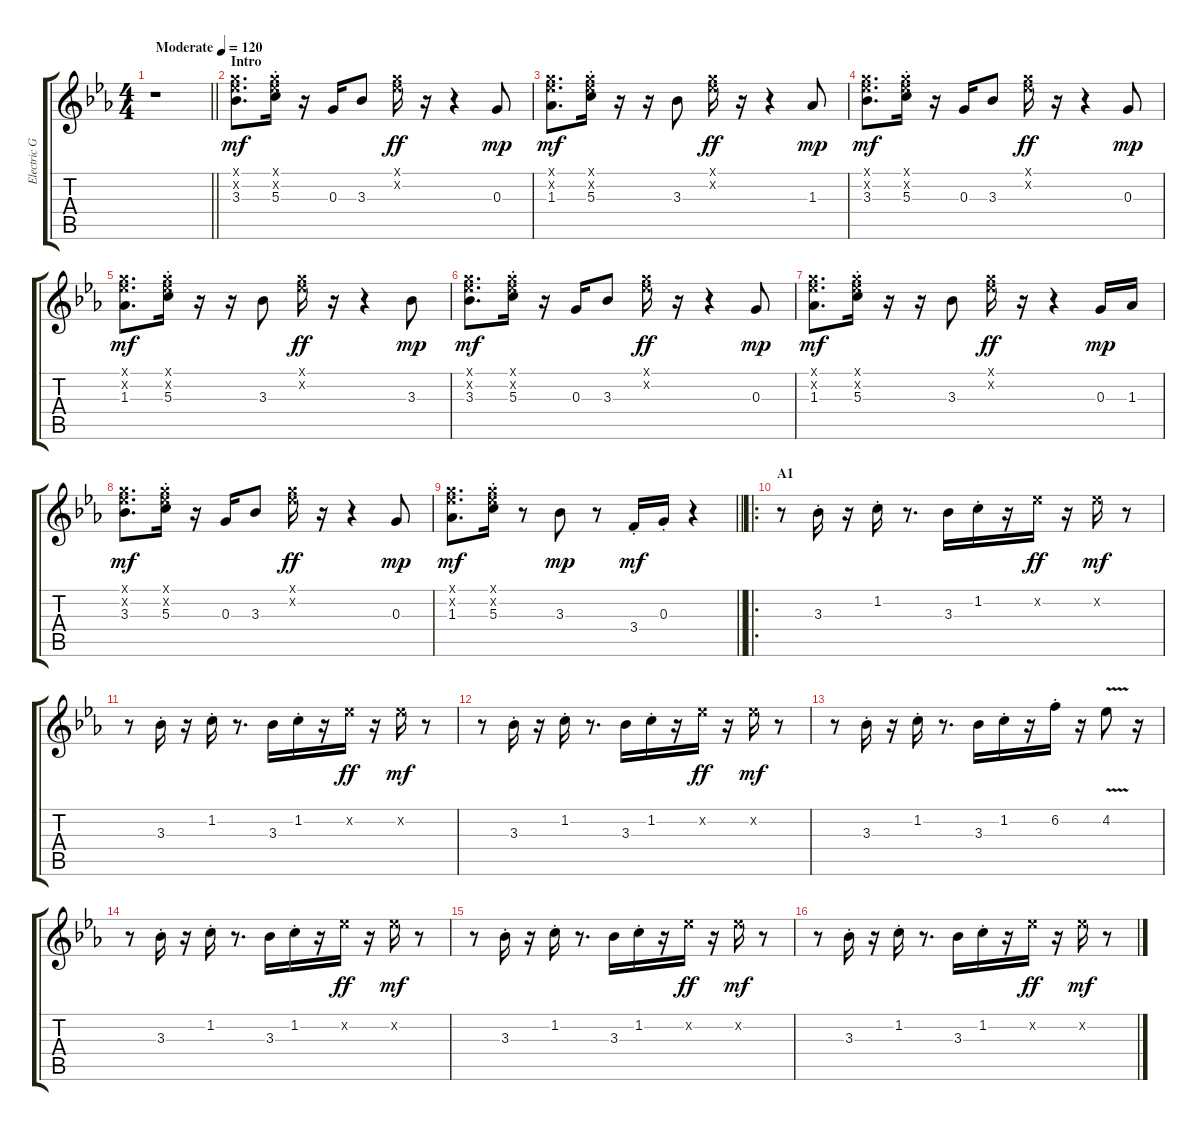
\track ("Electric Guitar 3" "Electric G") {instrument electricguitarmuted}
\staff {score tabs}
\tuning (E4 B3 G3 D3 A2 E2) {hide}
\ts (4 4)
\tempo (120 "Moderate")
\clef g2
\barLineRight lightlight
\ks eb
r.1{dy mf instrument electricguitarmuted} |
\section ("" "Intro")
(3.1{x} 4.2{x} 3.3).8{d} (3.1{x} 4.2{x} 5.3{st}).16 r.16 0.3.16 3.3.8 (3.1{x} 4.2{x}).16{dy ff} r.16 r.4 0.3.8{dy mp} |
(3.1{x} 4.2{x} 1.3).8{d dy mf} (3.1{x} 4.2{x} 5.3{st}).16 r.16 r.16 3.3.8 (3.1{x} 4.2{x}).16{dy ff} r.16 r.4 1.3.8{dy mp} |
(3.1{x} 4.2{x} 3.3).8{d dy mf} (3.1{x} 4.2{x} 5.3{st}).16 r.16 0.3.16 3.3.8 (3.1{x} 4.2{x}).16{dy ff} r.16 r.4 0.3.8{dy mp} |
(3.1{x} 4.2{x} 1.3).8{d dy mf} (3.1{x} 4.2{x} 5.3{st}).16 r.16 r.16 3.3.8 (3.1{x} 4.2{x}).16{dy ff} r.16 r.4 3.3.8{dy mp} |
(3.1{x} 4.2{x} 3.3).8{d dy mf} (3.1{x} 4.2{x} 5.3{st}).16 r.16 0.3.16 3.3.8 (3.1{x} 4.2{x}).16{dy ff} r.16 r.4 0.3.8{dy mp} |
(3.1{x} 4.2{x} 1.3).8{d dy mf} (3.1{x} 4.2{x} 5.3{st}).16 r.16 r.16 3.3.8 (3.1{x} 4.2{x}).16{dy ff} r.16 r.4 0.3.16{dy mp} 1.3.16 |
(3.1{x} 4.2{x} 3.3).8{d dy mf} (3.1{x} 4.2{x} 5.3{st}).16 r.16 0.3.16 3.3.8 (3.1{x} 4.2{x}).16{dy ff} r.16 r.4 0.3.8{dy mp} |
\barLineRight lightlight
(3.1{x} 4.2{x} 1.3).8{d dy mf} (3.1{x} 4.2{x} 5.3{st}).16 r.8 3.3.8{dy mp} r.8 3.4{st}.16{dy mf} 0.3{st}.16 r.4 |
\ro
\section ("" "A1")
r.8 3.3{st}.16 r.16 1.2{st}.16 r.8{d} 3.3.16 1.2{st}.16 r.16 4.2{x}.16{dy ff} r.16 4.2{x}.16{dy mf} r.8 |
r.8 3.3{st}.16 r.16 1.2{st}.16 r.8{d} 3.3.16 1.2{st}.16 r.16 4.2{x}.16{dy ff} r.16 4.2{x}.16{dy mf} r.8 |
r.8 3.3{st}.16 r.16 1.2{st}.16 r.8{d} 3.3.16 1.2{st}.16 r.16 4.2{x}.16{dy ff} r.16 4.2{x}.16{dy mf} r.8 |
r.8 3.3{st}.16 r.16 1.2{st}.16 r.8{d} 3.3.16 1.2{st}.16 r.16 6.2{st}.16 r.16 4.2{v}.8 r.16 |
r.8 3.3{st}.16 r.16 1.2{st}.16 r.8{d} 3.3.16 1.2{st}.16 r.16 4.2{x}.16{dy ff} r.16 4.2{x}.16{dy mf} r.8 |
r.8 3.3{st}.16 r.16 1.2{st}.16 r.8{d} 3.3.16 1.2{st}.16 r.16 4.2{x}.16{dy ff} r.16 4.2{x}.16{dy mf} r.8 |
r.8 3.3{st}.16 r.16 1.2{st}.16 r.8{d} 3.3.16 1.2{st}.16 r.16 4.2{x}.16{dy ff} r.16 4.2{x}.16{dy mf} r.8
